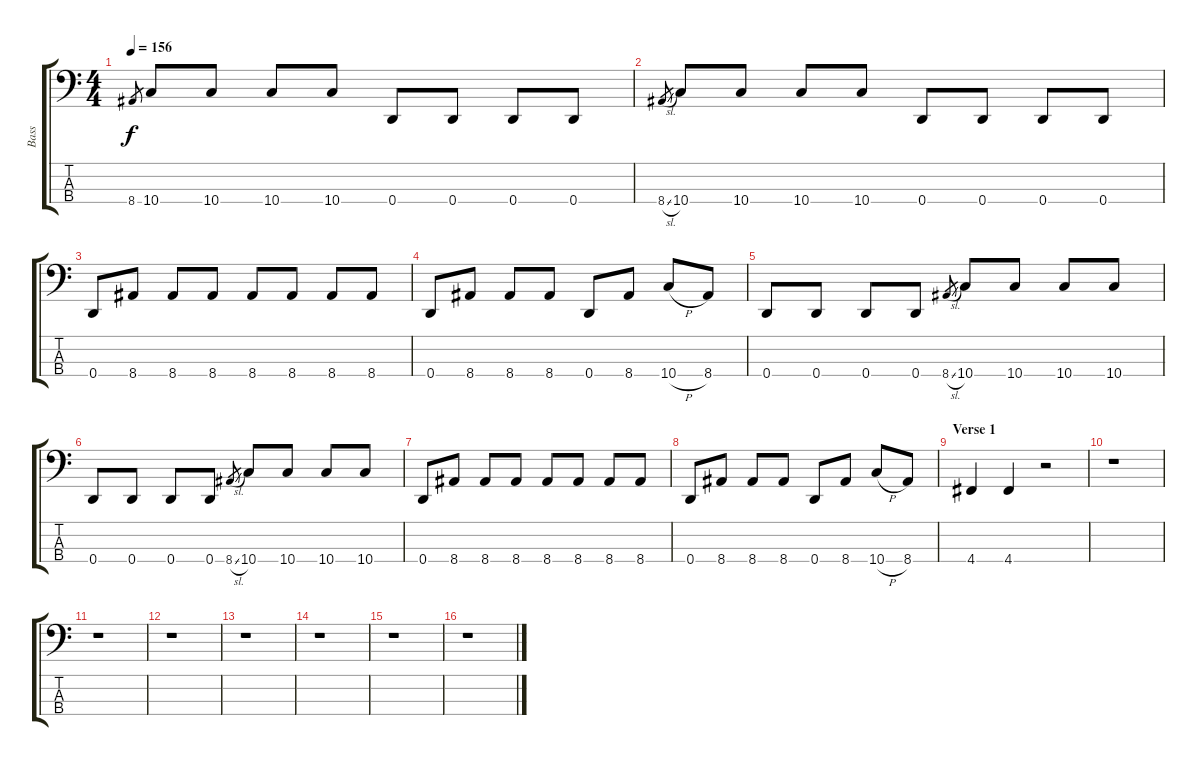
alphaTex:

\track ("Bass" "Bass") {instrument electricbassfinger}
\staff {score tabs}
\tuning (G2 D2 A1 D1) {hide}
\ts (4 4)
\tempo 156
\clef f4
\ks c
8.4.8{gr dy f} 10.4.8 10.4.8 10.4.8 10.4.8 0.4.8 0.4.8 0.4.8 0.4.8 |
8.4{sl}.8{gr} 10.4.8 10.4.8 10.4.8 10.4.8 0.4.8 0.4.8 0.4.8 0.4.8 |
0.4.8 8.4.8 8.4.8 8.4.8 8.4.8 8.4.8 8.4.8 8.4.8 |
0.4.8 8.4.8 8.4.8 8.4.8 0.4.8 8.4.8 10.4{h}.8 8.4.8 |
0.4.8 0.4.8 0.4.8 0.4.8 8.4{sl}.8{gr} 10.4.8 10.4.8 10.4.8 10.4.8 |
0.4.8 0.4.8 0.4.8 0.4.8 8.4{sl}.8{gr} 10.4.8 10.4.8 10.4.8 10.4.8 |
0.4.8 8.4.8 8.4.8 8.4.8 8.4.8 8.4.8 8.4.8 8.4.8 |
0.4.8 8.4.8 8.4.8 8.4.8 0.4.8 8.4.8 10.4{h}.8 8.4.8 |
\section ("" "Verse 1")
4.4.4 4.4.4 r.2 |
r.1 |
r.1 |
r.1 |
r.1 |
r.1 |
r.1 |
r.1
